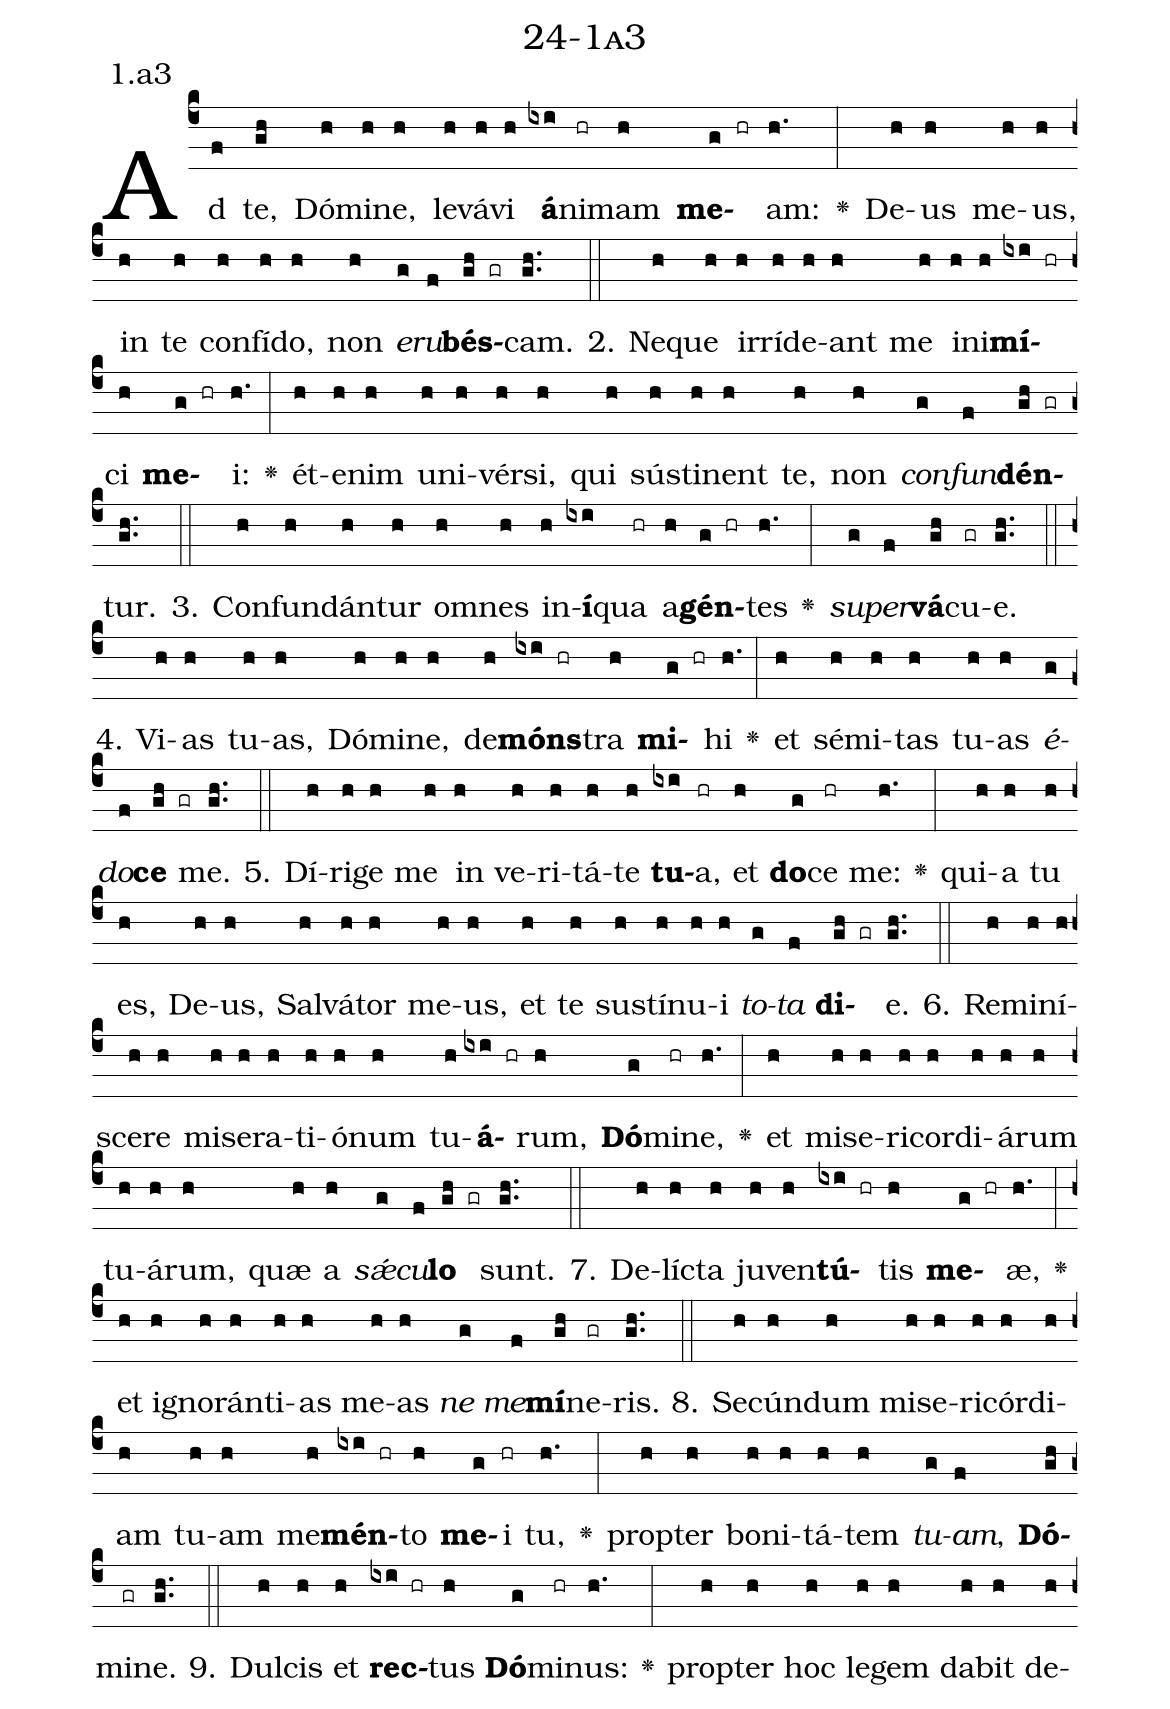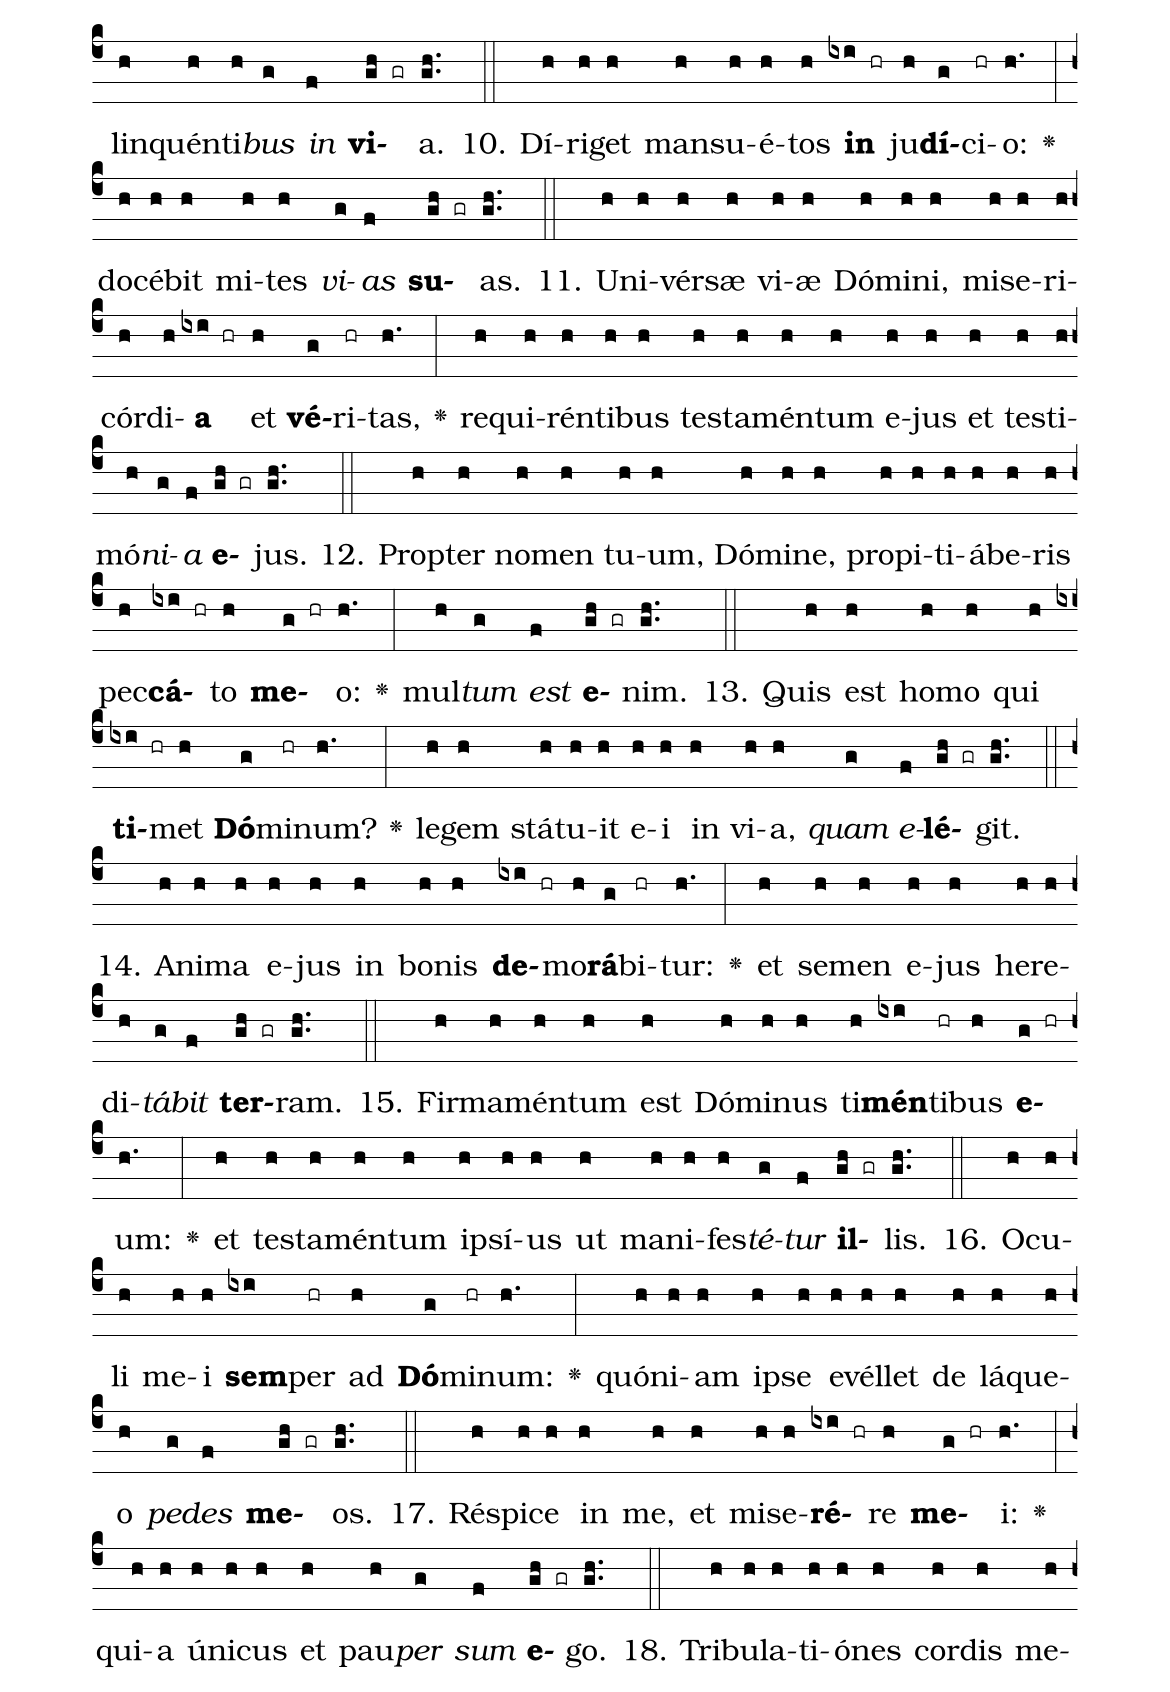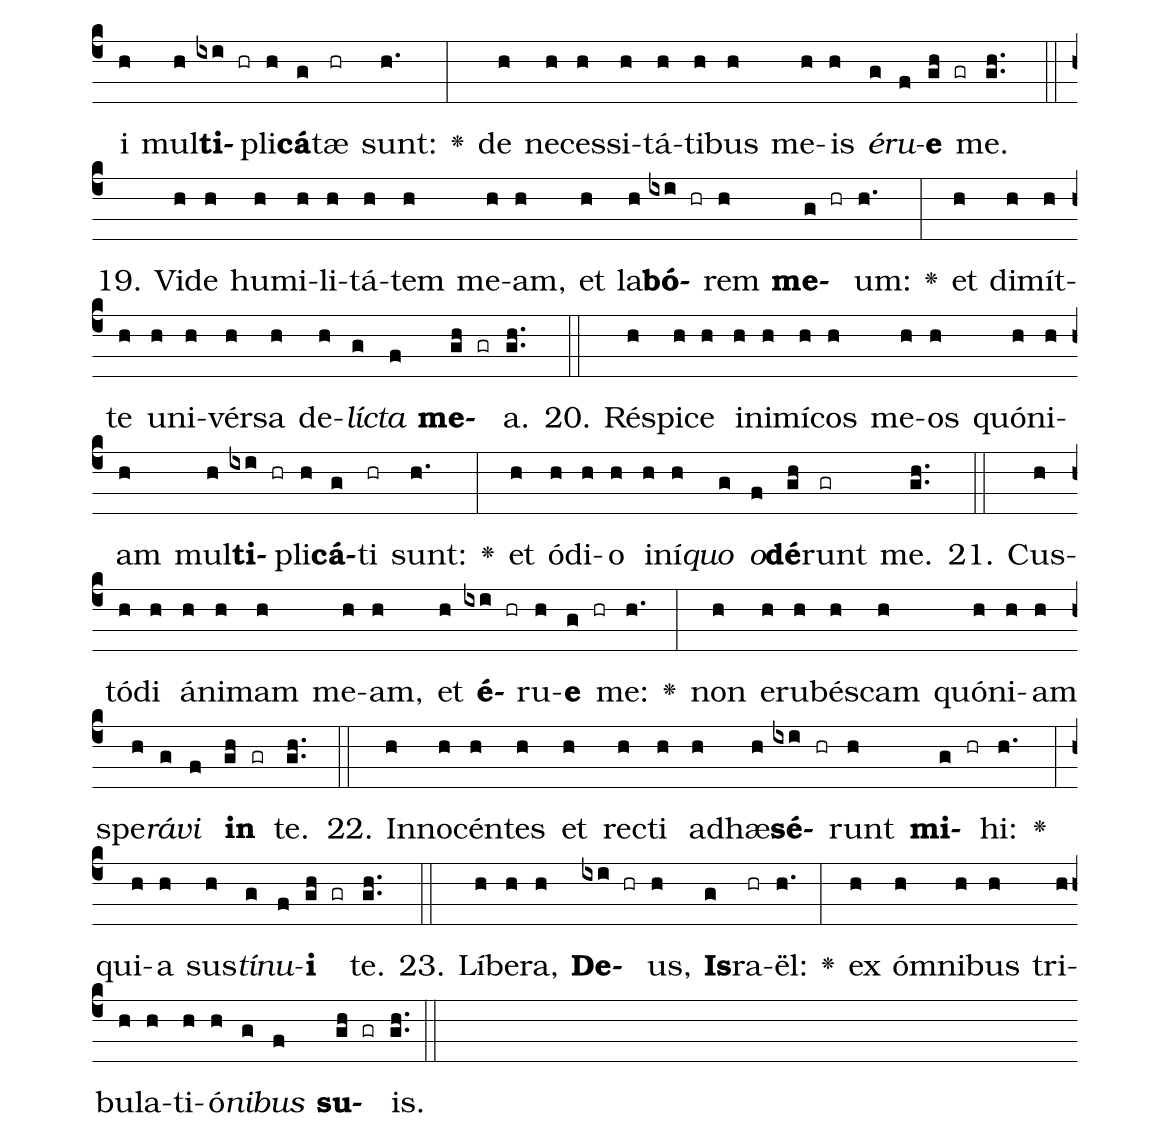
name: 24-1a3;
annotation: 1.a3;
%%
(c4)Ad(f) te,(gh) Dó(h)mi(h)ne,(h) le(h)vá(h)vi(h) <b>á</b>(ixi)ni(hr)mam(h) <b>me</b>(g hr)am:(h.) <v>\greheightstar</v>(:) De(h)us(h) me(h)us,(h) in(h) te(h) con(h)fí(h)do,(h) non(h) <i>e</i>(g)<i>ru</i>(f)<b>bés</b>(gh gr)cam.(gh..) (::)
2. Ne(h)que(h) ir(h)rí(h)de(h)ant(h) me(h) in(h)i(h)<b>mí</b>(ixi hr)ci(h) <b>me</b>(g hr)i:(h.) <v>\greheightstar</v>(:) ét(h)e(h)nim(h) u(h)ni(h)vér(h)si,(h) qui(h) sús(h)ti(h)nent(h) te,(h) non(h) <i>con</i>(g)<i>fun</i>(f)<b>dén</b>(gh gr)tur.(gh..) (::)
3. Con(h)fun(h)dán(h)tur(h) om(h)nes(h) in(h)<b>í</b>(ixi)qua(hr) a(h)<b>gén</b>(g hr)tes(h.) <v>\greheightstar</v>(:) <i>su</i>(g)<i>per</i>(f)<b>vá</b>(gh)cu(gr)e.(gh..) (::)
4. Vi(h)as(h) tu(h)as,(h) Dó(h)mi(h)ne,(h) de(h)<b>móns</b>(ixi hr)tra(h) <b>mi</b>(g hr)hi(h.) <v>\greheightstar</v>(:) et(h) sé(h)mi(h)tas(h) tu(h)as(h) <i>é</i>(g)<i>do</i>(f)<b>ce</b>(gh gr) me.(gh..) (::)
5. Dí(h)ri(h)ge(h) me(h) in(h) ve(h)ri(h)tá(h)te(h) <b>tu</b>(ixi)a,(hr) et(h) <b>do</b>(g)ce(hr) me:(h.) <v>\greheightstar</v>(:) qui(h)a(h) tu(h) es,(h) De(h)us,(h) Sal(h)vá(h)tor(h) me(h)us,(h) et(h) te(h) sus(h)tí(h)nu(h)i(h) <i>to</i>(g)<i>ta</i>(f) <b>di</b>(gh gr)e.(gh..) (::)
6. Re(h)mi(h)ní(h)sce(h)re(h) mi(h)se(h)ra(h)ti(h)ó(h)num(h) tu(h)<b>á</b>(ixi hr)rum,(h) <b>Dó</b>(g)mi(hr)ne,(h.) <v>\greheightstar</v>(:) et(h) mi(h)se(h)ri(h)cor(h)di(h)á(h)rum(h) tu(h)á(h)rum,(h) quæ(h) a(h) <i>sǽ</i>(g)<i>cu</i>(f)<b>lo</b>(gh gr) sunt.(gh..) (::)
7. De(h)líc(h)ta(h) ju(h)ven(h)<b>tú</b>(ixi hr)tis(h) <b>me</b>(g hr)æ,(h.) <v>\greheightstar</v>(:) et(h) i(h)gno(h)rán(h)ti(h)as(h) me(h)as(h) <i>ne</i>(g) <i>me</i>(f)<b>mí</b>(gh)ne(gr)ris.(gh..) (::)
8. Se(h)cún(h)dum(h) mi(h)se(h)ri(h)cór(h)di(h)am(h) tu(h)am(h) me(h)<b>mén</b>(ixi hr)to(h) <b>me</b>(g)i(hr) tu,(h.) <v>\greheightstar</v>(:) prop(h)ter(h) bo(h)ni(h)tá(h)tem(h) <i>tu</i>(g)<i>am</i>,(f) <b>Dó</b>(gh)mi(gr)ne.(gh..) (::)
9. Dul(h)cis(h) et(h) <b>rec</b>(ixi hr)tus(h) <b>Dó</b>(g)mi(hr)nus:(h.) <v>\greheightstar</v>(:) prop(h)ter(h) hoc(h) le(h)gem(h) da(h)bit(h) de(h)lin(h)quén(h)ti(h)<i>bus</i>(g) <i>in</i>(f) <b>vi</b>(gh gr)a.(gh..) (::)
10. Dí(h)ri(h)get(h) man(h)su(h)é(h)tos(h) <b>in</b>(ixi hr) ju(h)<b>dí</b>(g)ci(hr)o:(h.) <v>\greheightstar</v>(:) do(h)cé(h)bit(h) mi(h)tes(h) <i>vi</i>(g)<i>as</i>(f) <b>su</b>(gh gr)as.(gh..) (::)
11. U(h)ni(h)vér(h)sæ(h) vi(h)æ(h) Dó(h)mi(h)ni,(h) mi(h)se(h)ri(h)cór(h)di(h)<b>a</b>(ixi hr) et(h) <b>vé</b>(g)ri(hr)tas,(h.) <v>\greheightstar</v>(:) re(h)qui(h)rén(h)ti(h)bus(h) tes(h)ta(h)mén(h)tum(h) e(h)jus(h) et(h) tes(h)ti(h)mó(h)<i>ni</i>(g)<i>a</i>(f) <b>e</b>(gh gr)jus.(gh..) (::)
12. Prop(h)ter(h) no(h)men(h) tu(h)um,(h) Dó(h)mi(h)ne,(h) pro(h)pi(h)ti(h)á(h)be(h)ris(h) pec(h)<b>cá</b>(ixi hr)to(h) <b>me</b>(g hr)o:(h.) <v>\greheightstar</v>(:) mul(h)<i>tum</i>(g) <i>est</i>(f) <b>e</b>(gh gr)nim.(gh..) (::)
13. Quis(h) est(h) ho(h)mo(h) qui(h) <b>ti</b>(ixi hr)met(h) <b>Dó</b>(g)mi(hr)num?(h.) <v>\greheightstar</v>(:) le(h)gem(h) stá(h)tu(h)it(h) e(h)i(h) in(h) vi(h)a,(h) <i>quam</i>(g) <i>e</i>(f)<b>lé</b>(gh gr)git.(gh..) (::)
14. A(h)ni(h)ma(h) e(h)jus(h) in(h) bo(h)nis(h) <b>de</b>(ixi hr)mo(h)<b>rá</b>(g)bi(hr)tur:(h.) <v>\greheightstar</v>(:) et(h) se(h)men(h) e(h)jus(h) he(h)re(h)di(h)<i>tá</i>(g)<i>bit</i>(f) <b>ter</b>(gh gr)ram.(gh..) (::)
15. Fir(h)ma(h)mén(h)tum(h) est(h) Dó(h)mi(h)nus(h) ti(h)<b>mén</b>(ixi)ti(hr)bus(h) <b>e</b>(g hr)um:(h.) <v>\greheightstar</v>(:) et(h) tes(h)ta(h)mén(h)tum(h) ip(h)sí(h)us(h) ut(h) ma(h)ni(h)fes(h)<i>té</i>(g)<i>tur</i>(f) <b>il</b>(gh gr)lis.(gh..) (::)
16. O(h)cu(h)li(h) me(h)i(h) <b>sem</b>(ixi)per(hr) ad(h) <b>Dó</b>(g)mi(hr)num:(h.) <v>\greheightstar</v>(:) quón(h)i(h)am(h) ip(h)se(h) e(h)vél(h)let(h) de(h) lá(h)que(h)o(h) <i>pe</i>(g)<i>des</i>(f) <b>me</b>(gh gr)os.(gh..) (::)
17. Ré(h)spi(h)ce(h) in(h) me,(h) et(h) mi(h)se(h)<b>ré</b>(ixi hr)re(h) <b>me</b>(g hr)i:(h.) <v>\greheightstar</v>(:) qui(h)a(h) ú(h)ni(h)cus(h) et(h) pau(h)<i>per</i>(g) <i>sum</i>(f) <b>e</b>(gh gr)go.(gh..) (::)
18. Tri(h)bu(h)la(h)ti(h)ó(h)nes(h) cor(h)dis(h) me(h)i(h) mul(h)<b>ti</b>(ixi hr)pli(h)<b>cá</b>(g)tæ(hr) sunt:(h.) <v>\greheightstar</v>(:) de(h) ne(h)ces(h)si(h)tá(h)ti(h)bus(h) me(h)is(h) <i>é</i>(g)<i>ru</i>(f)<b>e</b>(gh gr) me.(gh..) (::)
19. Vi(h)de(h) hu(h)mi(h)li(h)tá(h)tem(h) me(h)am,(h) et(h) la(h)<b>bó</b>(ixi hr)rem(h) <b>me</b>(g hr)um:(h.) <v>\greheightstar</v>(:) et(h) di(h)mít(h)te(h) u(h)ni(h)vér(h)sa(h) de(h)<i>líc</i>(g)<i>ta</i>(f) <b>me</b>(gh gr)a.(gh..) (::)
20. Ré(h)spi(h)ce(h) in(h)i(h)mí(h)cos(h) me(h)os(h) quón(h)i(h)am(h) mul(h)<b>ti</b>(ixi hr)pli(h)<b>cá</b>(g)ti(hr) sunt:(h.) <v>\greheightstar</v>(:) et(h) ó(h)di(h)o(h) in(h)í(h)<i>quo</i>(g) <i>o</i>(f)<b>dé</b>(gh)runt(gr) me.(gh..) (::)
21. Cus(h)tó(h)di(h) á(h)ni(h)mam(h) me(h)am,(h) et(h) <b>é</b>(ixi hr)ru(h)<b>e</b>(g hr) me:(h.) <v>\greheightstar</v>(:) non(h) e(h)ru(h)bés(h)cam(h) quón(h)i(h)am(h) spe(h)<i>rá</i>(g)<i>vi</i>(f) <b>in</b>(gh gr) te.(gh..) (::)
22. In(h)no(h)cén(h)tes(h) et(h) rec(h)ti(h) ad(h)hæ(h)<b>sé</b>(ixi hr)runt(h) <b>mi</b>(g hr)hi:(h.) <v>\greheightstar</v>(:) qui(h)a(h) sus(h)<i>tí</i>(g)<i>nu</i>(f)<b>i</b>(gh gr) te.(gh..) (::)
23. Lí(h)be(h)ra,(h) <b>De</b>(ixi hr)us,(h) <b>Is</b>(g)ra(hr)ël:(h.) <v>\greheightstar</v>(:) ex(h) óm(h)ni(h)bus(h) tri(h)bu(h)la(h)ti(h)ó(h)<i>ni</i>(g)<i>bus</i>(f) <b>su</b>(gh gr)is.(gh..) (::)
